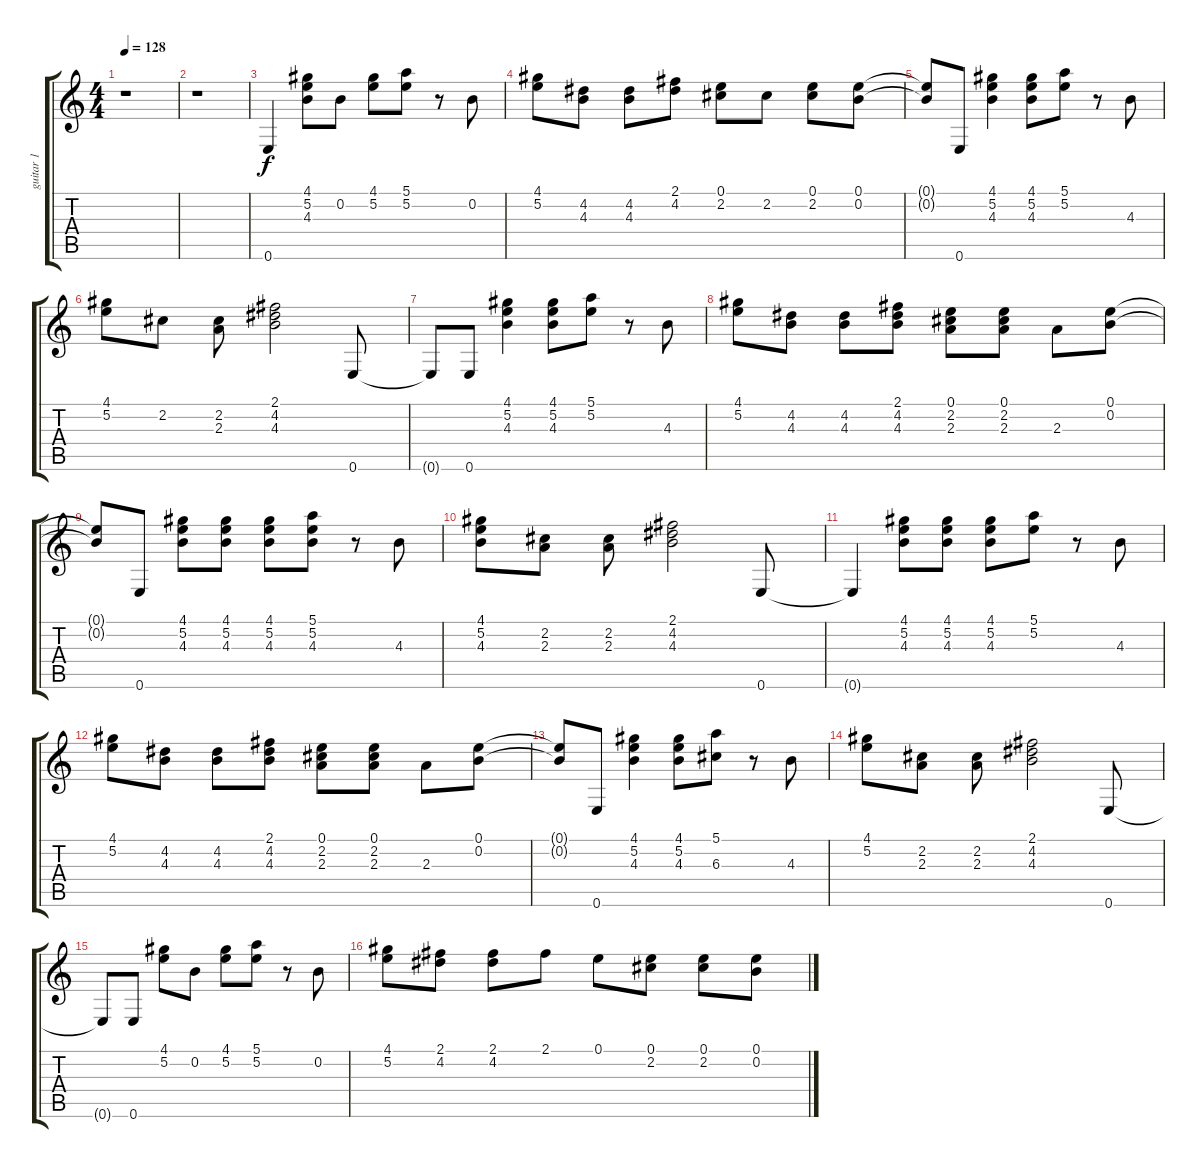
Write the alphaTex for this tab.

\track ("guitar 1" "guitar 1") {instrument distortionguitar}
\staff {score tabs}
\tuning (E4 B3 G3 D3 A2 E2) {hide}
\ts (4 4)
\tempo 128
\clef g2
\ks c
r.1{dy f instrument distortionguitar} |
r.1 |
0.6.4 (4.1 5.2 4.3).8 0.2.8 (4.1 5.2).8 (5.1 5.2).8 r.8 0.2.8 |
(4.1 5.2).8 (4.2 4.3).8 (4.2 4.3).8 (2.1 4.2).8 (0.1 2.2).8 2.2.8 (0.1 2.2).8 (0.1 0.2).8 |
(0.1{t} 0.2{t}).8 0.6.8 (4.1 5.2 4.3).4 (4.1 5.2 4.3).8 (5.1 5.2).8 r.8 4.3.8 |
(4.1 5.2).8 2.2.8 (2.2 2.3).8 (2.1 4.2 4.3).2 0.6.8 |
0.6{t}.8 0.6.8 (4.1 5.2 4.3).4 (4.1 5.2 4.3).8 (5.1 5.2).8 r.8 4.3.8 |
(4.1 5.2).8 (4.2 4.3).8 (4.2 4.3).8 (2.1 4.2 4.3).8 (0.1 2.2 2.3).8 (0.1 2.2 2.3).8 2.3.8 (0.1 0.2).8 |
(0.1{t} 0.2{t}).8 0.6.8 (4.1 5.2 4.3).8 (4.1 5.2 4.3).8 (4.1 5.2 4.3).8 (5.1 5.2 4.3).8 r.8 4.3.8 |
(4.1 5.2 4.3).8 (2.2 2.3).8 (2.2 2.3).8 (2.1 4.2 4.3).2 0.6.8 |
0.6{t}.4 (4.1 5.2 4.3).8 (4.1 5.2 4.3).8 (4.1 5.2 4.3).8 (5.1 5.2).8 r.8 4.3.8 |
(4.1 5.2).8 (4.2 4.3).8 (4.2 4.3).8 (2.1 4.2 4.3).8 (0.1 2.2 2.3).8 (0.1 2.2 2.3).8 2.3.8 (0.1 0.2).8 |
(0.1{t} 0.2{t}).8 0.6.8 (4.1 5.2 4.3).4 (4.1 5.2 4.3).8 (5.1 6.3).8 r.8 4.3.8 |
(4.1 5.2).8 (2.2 2.3).8 (2.2 2.3).8 (2.1 4.2 4.3).2 0.6.8 |
0.6{t}.8 0.6.8 (4.1 5.2).8 0.2.8 (4.1 5.2).8 (5.1 5.2).8 r.8 0.2.8 |
(4.1 5.2).8 (2.1 4.2).8 (2.1 4.2).8 2.1.8 0.1.8 (0.1 2.2).8 (0.1 2.2).8 (0.1 0.2).8
